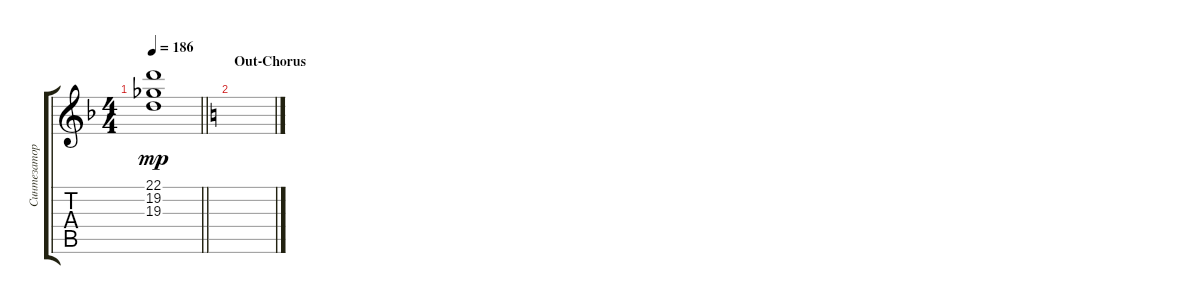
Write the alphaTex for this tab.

\track ("Синтезатор 2" "Синтезатор") {instrument stringensemble1}
\staff {score tabs}
\tuning (E4 B3 G3 D3 A2 E2) {hide}
\ts (4 4)
\tempo 186
\clef g2
\barLineRight lightlight
\ks dminor
(22.1{t} 19.2{t} 19.3{t}).1{dy mp} |
\section ("" "Out-Chorus")
\ks aminor
